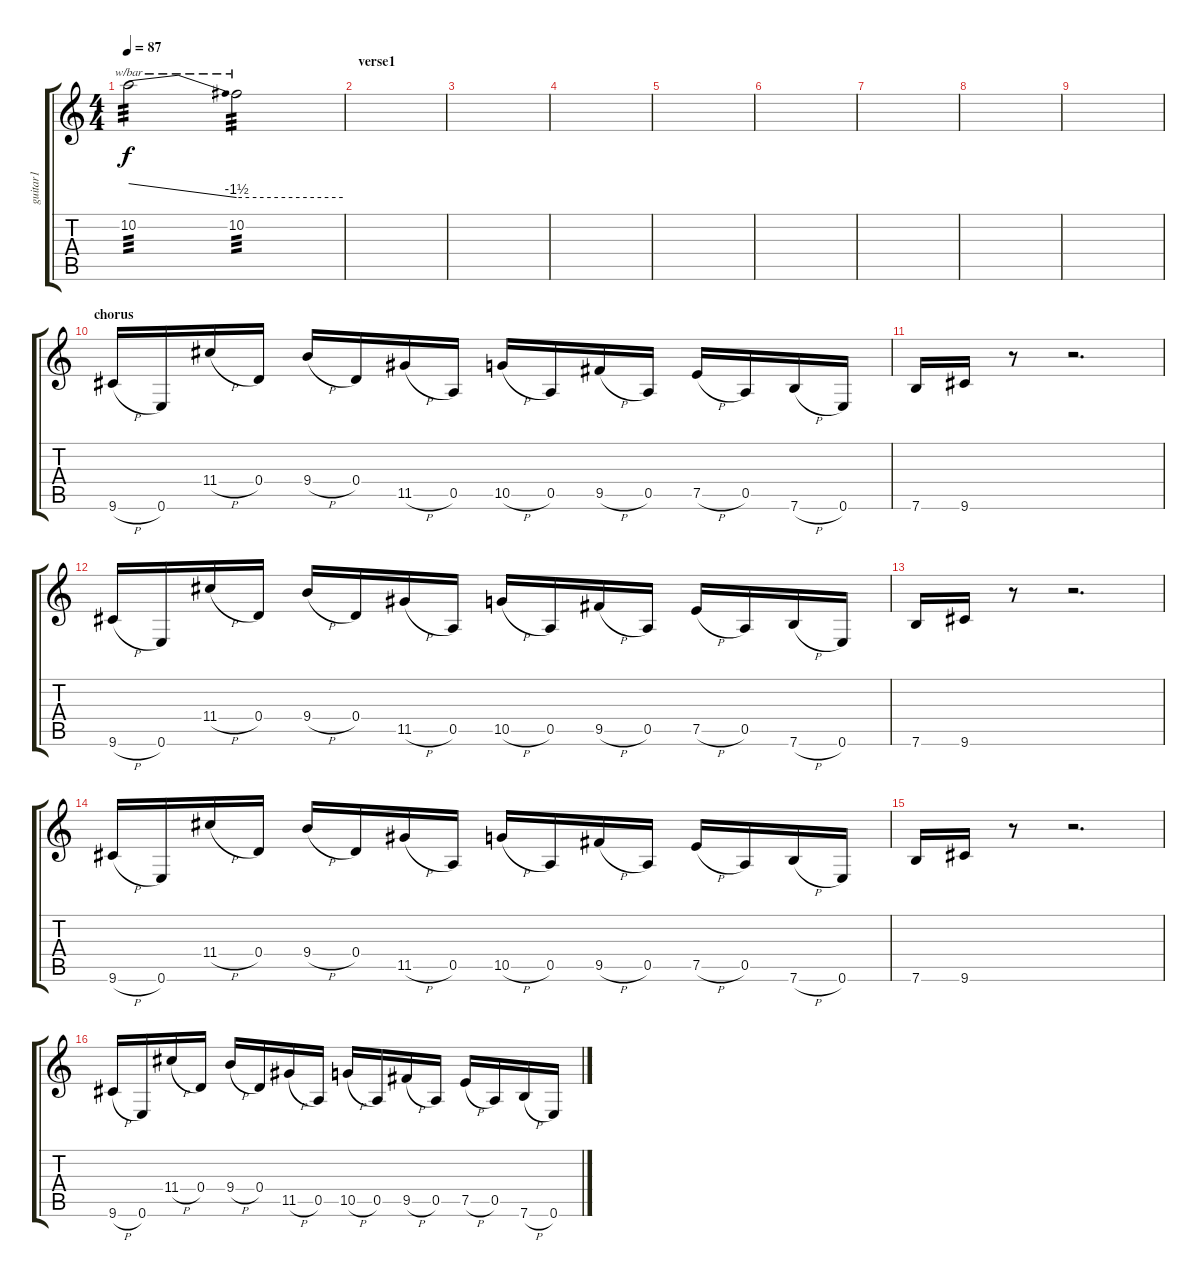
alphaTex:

\track ("guitar1" "guitar1") {instrument distortionguitar}
\staff {score tabs}
\tuning (E4 B3 G3 D3 A2 E2) {hide}
\ts (4 4)
\tempo 87
\clef g2
\ks c
10.2.2{tbe (dive default 0 0 60 -6) tp 3 dy f} 10.2.2{tbe (hold default 0 -6 60 -6) tp 3} |
\section ("" "verse1")
|
|
|
|
|
|
|
|
\section ("" "chorus")
9.6{h}.16 0.6.16 11.4{h}.16 0.4.16 9.4{h}.16 0.4.16 11.5{h}.16 0.5.16 10.5{h}.16 0.5.16 9.5{h}.16 0.5.16 7.5{h}.16 0.5.16 7.6{h}.16 0.6.16 |
7.6.16 9.6.16 r.8 r.2{d} |
9.6{h}.16 0.6.16 11.4{h}.16 0.4.16 9.4{h}.16 0.4.16 11.5{h}.16 0.5.16 10.5{h}.16 0.5.16 9.5{h}.16 0.5.16 7.5{h}.16 0.5.16 7.6{h}.16 0.6.16 |
7.6.16 9.6.16 r.8 r.2{d} |
9.6{h}.16 0.6.16 11.4{h}.16 0.4.16 9.4{h}.16 0.4.16 11.5{h}.16 0.5.16 10.5{h}.16 0.5.16 9.5{h}.16 0.5.16 7.5{h}.16 0.5.16 7.6{h}.16 0.6.16 |
7.6.16 9.6.16 r.8 r.2{d} |
9.6{h}.16 0.6.16 11.4{h}.16 0.4.16 9.4{h}.16 0.4.16 11.5{h}.16 0.5.16 10.5{h}.16 0.5.16 9.5{h}.16 0.5.16 7.5{h}.16 0.5.16 7.6{h}.16 0.6.16
